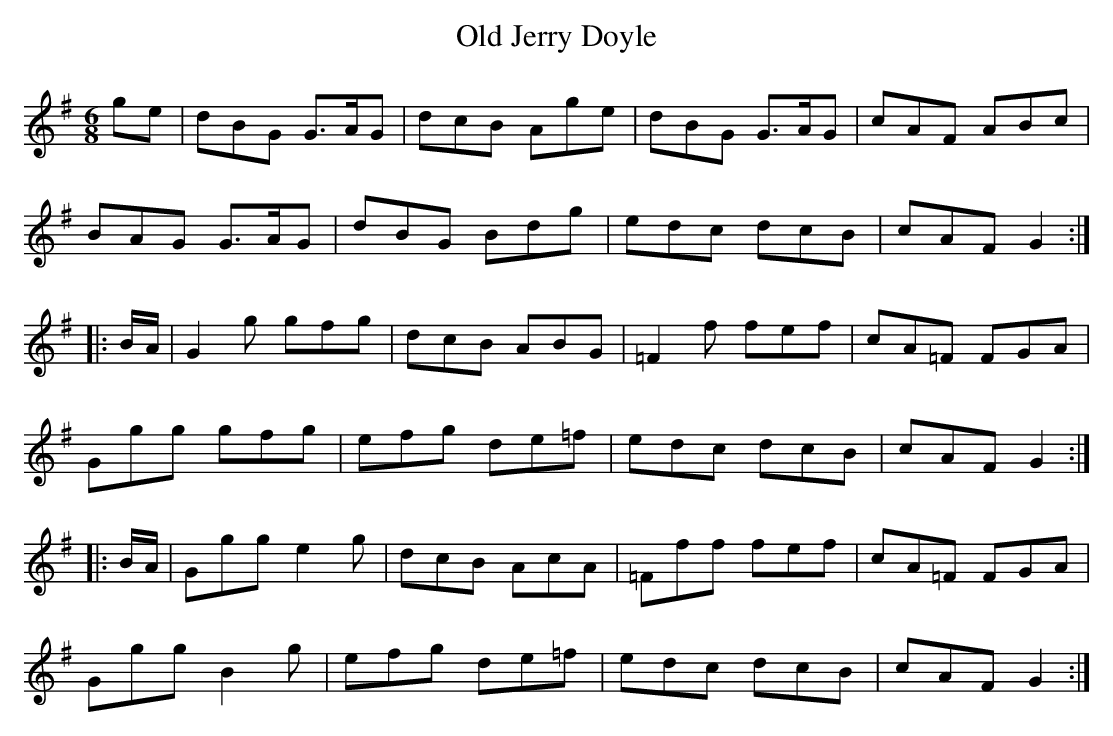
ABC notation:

X:1
T:Old Jerry Doyle
M:6/8
L:1/8
K:G
ge|dBG G>AG|dcB Age|dBG G>AG|cAF ABc|
BAG G>AG|dBG Bdg| edc dcB|cAF G2:|
|:B/A/|G2 g gfg|dcB ABG|=F2f fef| cA=F FGA|
Ggg gfg| efg de=f| edc dcB|cAF G2:|
|:B/A/|Ggg e2g|dcB AcA|=Fff fef|cA=F FGA|
Ggg B2g|efg de=f| edc dcB|cAF G2:|
